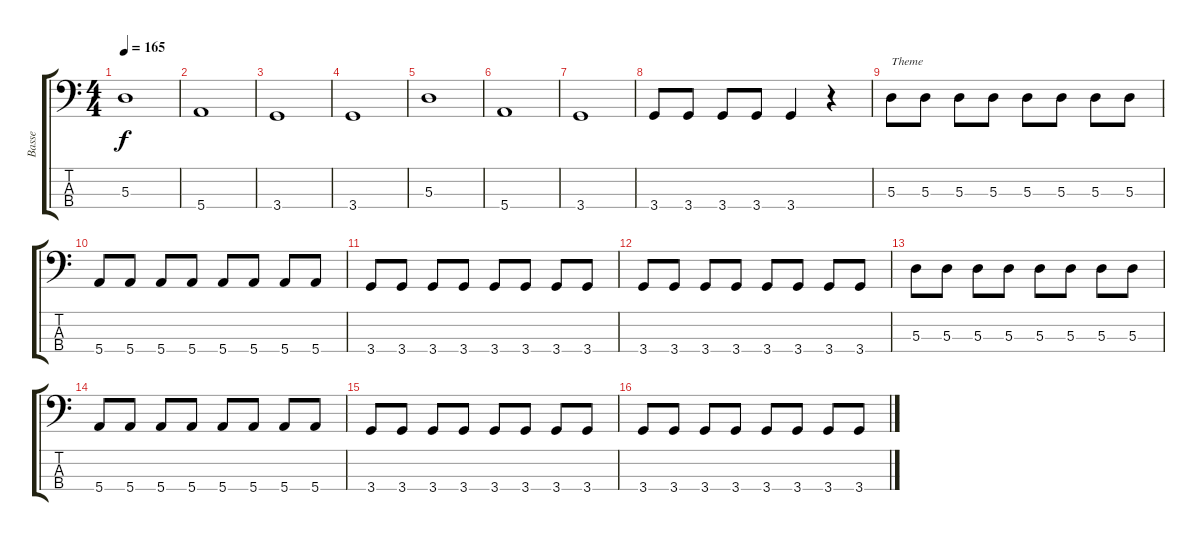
\track ("Basse" "Basse") {instrument electricbassfinger}
\staff {score tabs}
\tuning (G2 D2 A1 E1) {hide}
\ts (4 4)
\tempo 165
\clef f4
\ks c
5.3.1{dy f instrument electricbassfinger} |
5.4.1 |
3.4.1 |
3.4.1 |
5.3.1 |
5.4.1 |
3.4.1 |
3.4.8 3.4.8 3.4.8 3.4.8 3.4.4 r.4 |
5.3.8{txt "Theme"} 5.3.8 5.3.8 5.3.8 5.3.8 5.3.8 5.3.8 5.3.8 |
5.4.8 5.4.8 5.4.8 5.4.8 5.4.8 5.4.8 5.4.8 5.4.8 |
3.4.8 3.4.8 3.4.8 3.4.8 3.4.8 3.4.8 3.4.8 3.4.8 |
3.4.8 3.4.8 3.4.8 3.4.8 3.4.8 3.4.8 3.4.8 3.4.8 |
5.3.8 5.3.8 5.3.8 5.3.8 5.3.8 5.3.8 5.3.8 5.3.8 |
5.4.8 5.4.8 5.4.8 5.4.8 5.4.8 5.4.8 5.4.8 5.4.8 |
3.4.8 3.4.8 3.4.8 3.4.8 3.4.8 3.4.8 3.4.8 3.4.8 |
3.4.8 3.4.8 3.4.8 3.4.8 3.4.8 3.4.8 3.4.8 3.4.8
